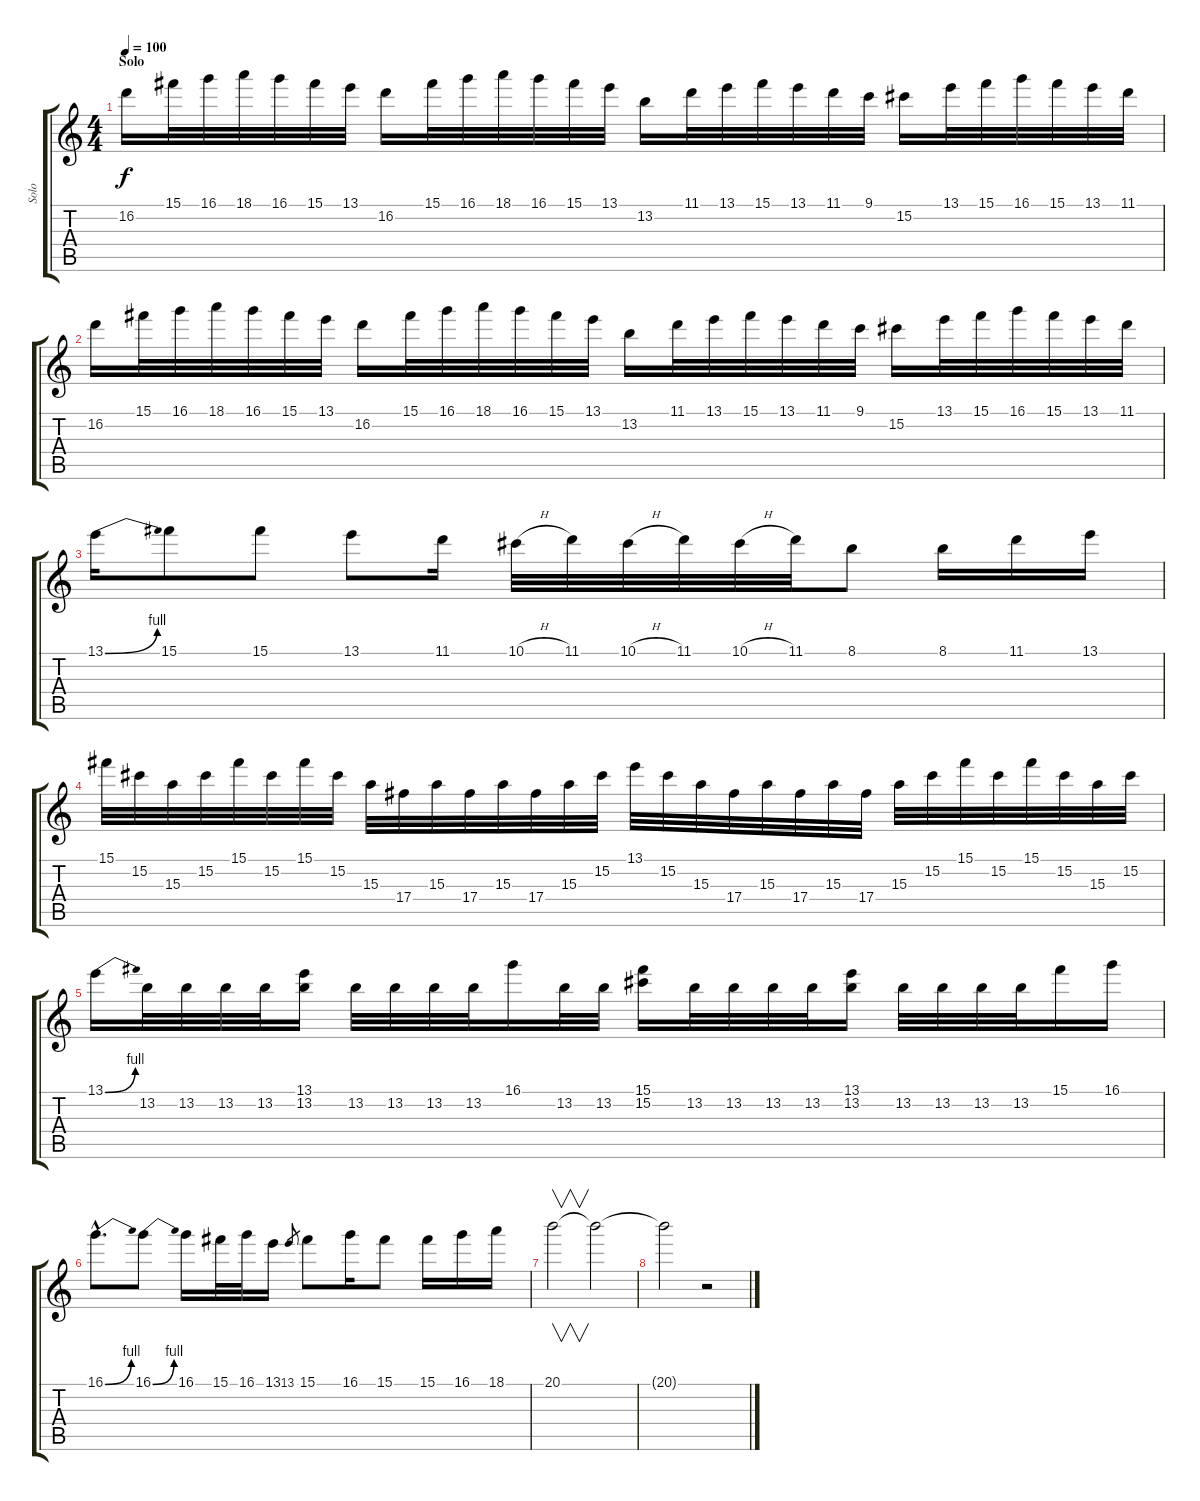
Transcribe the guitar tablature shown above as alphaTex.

\track ("Solo" "Solo") {instrument overdrivenguitar}
\staff {score tabs}
\tuning (Eb4 Bb3 Gb3 Db3 Ab2 Eb2) {hide}
\ts (4 4)
\section ("" "Solo")
\tempo 100
\clef g2
\ks c
16.2.16{dy f} 15.1.32 16.1.32 18.1.32 16.1.32 15.1.32 13.1.32 16.2.16 15.1.32 16.1.32 18.1.32 16.1.32 15.1.32 13.1.32 13.2.16 11.1.32 13.1.32 15.1.32 13.1.32 11.1.32 9.1.32 15.2.16 13.1.32 15.1.32 16.1.32 15.1.32 13.1.32 11.1.32 |
16.2.16 15.1.32 16.1.32 18.1.32 16.1.32 15.1.32 13.1.32 16.2.16 15.1.32 16.1.32 18.1.32 16.1.32 15.1.32 13.1.32 13.2.16 11.1.32 13.1.32 15.1.32 13.1.32 11.1.32 9.1.32 15.2.16 13.1.32 15.1.32 16.1.32 15.1.32 13.1.32 11.1.32 |
13.1{be (bend 0 0 60 4)}.16 15.1.8 15.1.8 13.1.8 11.1.16 10.1{h}.32 11.1.32 10.1{h}.32 11.1.32 10.1{h}.32 11.1.32 8.1.8 8.1.16 11.1.16 13.1.16 |
15.1.32 15.2.32 15.3.32 15.2.32 15.1.32 15.2.32 15.1.32 15.2.32 15.3.32 17.4.32 15.3.32 17.4.32 15.3.32 17.4.32 15.3.32 15.2.32 13.1.32 15.2.32 15.3.32 17.4.32 15.3.32 17.4.32 15.3.32 17.4.32 15.3.32 15.2.32 15.1.32 15.2.32 15.1.32 15.2.32 15.3.32 15.2.32 |
13.1{be (bend 0 0 60 4)}.16 13.2.32 13.2.32 13.2.32 13.2.32 (13.1 13.2).16 13.2.32 13.2.32 13.2.32 13.2.32 16.1.16 13.2.32 13.2.32 (15.1 15.2).16 13.2.32 13.2.32 13.2.32 13.2.32 (13.1 13.2).16 13.2.32 13.2.32 13.2.32 13.2.32 15.1.16 16.1.16 |
16.1{be (bend 0 0 60 4) hac}.8{d} 16.1{be (bend 0 0 60 4)}.8 16.1.16 15.1.32 16.1.32 13.1.16 13.1.8{gr} 15.1.8 16.1.16 15.1.8 15.1.16 16.1.16 18.1.16 |
20.1.2{v} 20.1{t}.2{volume 0} |
20.1{t}.2 r.2
